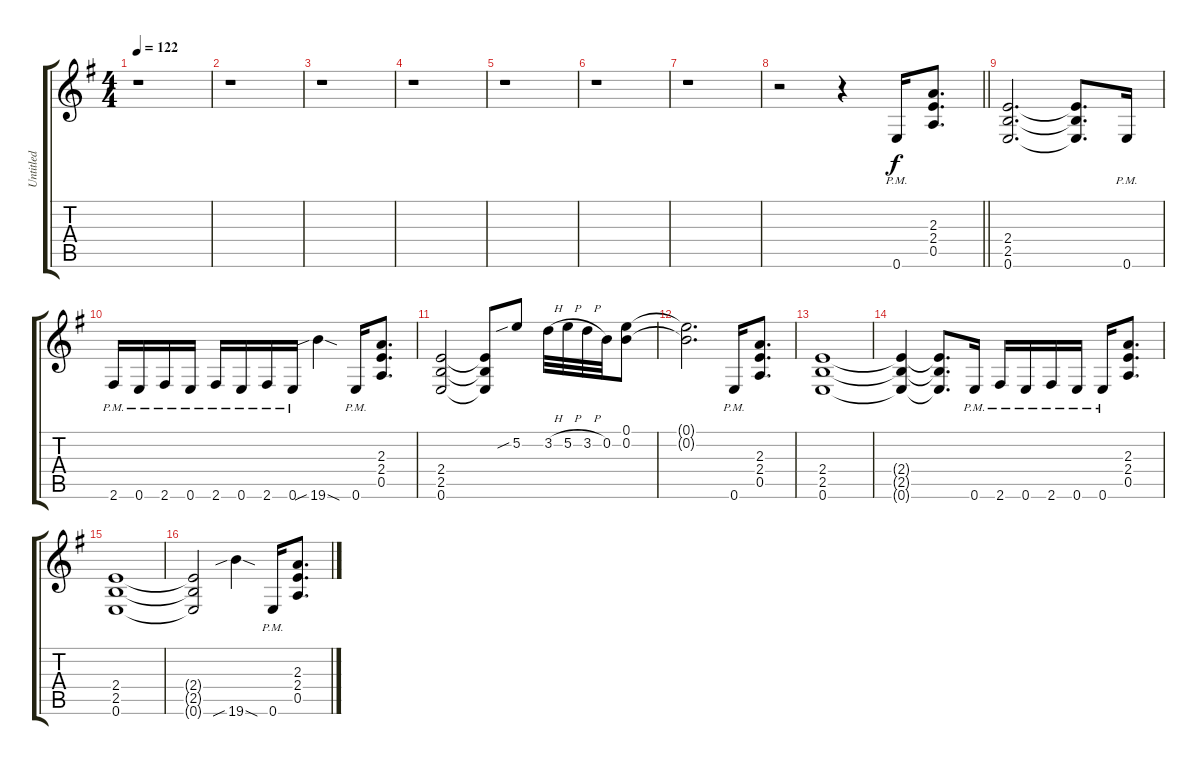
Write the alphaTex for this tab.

\track ("Untitled" "Untitled") {instrument distortionguitar}
\staff {score tabs}
\tuning (E4 B3 G3 D3 A2 E2) {hide}
\ts (4 4)
\tempo 122
\clef g2
\ks g
r.1{dy f instrument distortionguitar} |
r.1 |
r.1 |
r.1 |
r.1 |
r.1 |
r.1 |
\barLineRight lightlight
r.2 r.4 0.6{pm}.16 (2.3 2.4 0.5).8{d} |
(2.4 2.5 0.6).2{d} (2.4{t} 2.5{t} 0.6{t}).8{d} 0.6{pm}.16 |
2.6{pm}.16 0.6{pm}.16 2.6{pm}.16 0.6{pm}.16 2.6{pm}.16 0.6{pm}.16 2.6{pm}.16 0.6{pm}.16 19.6{sib sod}.4 0.6{pm}.16 (2.3 2.4 0.5).8{d} |
(2.4 2.5 0.6).2 (2.4{t} 2.5{t} 0.6{t}).8 5.2{sib}.8 3.2{h}.32 5.2{h}.32 3.2{h}.32 0.2.32 (0.1 0.2).8 |
(0.1{t} 0.2{t}).2{d} 0.6{pm}.16 (2.3 2.4 0.5).8{d} |
(2.4 2.5 0.6).1 |
(2.4{t} 2.5{t} 0.6{t}).4 (2.4{t} 2.5{t} 0.6{t}).8{d} 0.6{pm}.16 2.6{pm}.16 0.6{pm}.16 2.6{pm}.16 0.6{pm}.16 0.6{pm}.16 (2.3 2.4 0.5).8{d} |
(2.4 2.5 0.6).1 |
(2.4{t} 2.5{t} 0.6{t}).2 19.6{sib sod}.4 0.6{pm}.16 (2.3 2.4 0.5).8{d}
